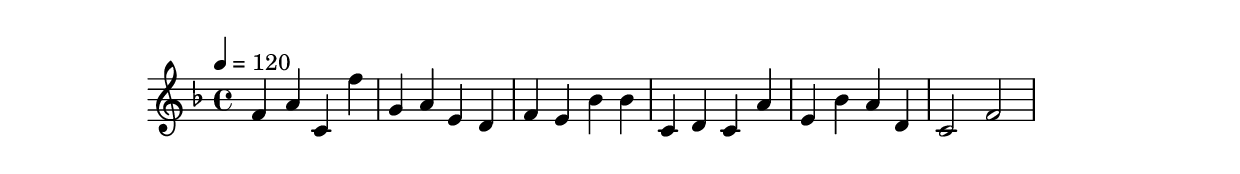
\score {
	\header
	{
		title = "conversionMajor"
		subtitle = "2019-04-22"
		composer = "Daniel Ackermans"
	}

	\new Staff {
		\key f \major
		\clef "treble"
		\time 4/4
		\tempo 4 = 120
		f'4 a' c' f'' g' a' e' d' f' e' bes' bes' c' d' c' a' e' bes' a' d' c'2 f'
	}
	\layout { }
	\midi { }
}
